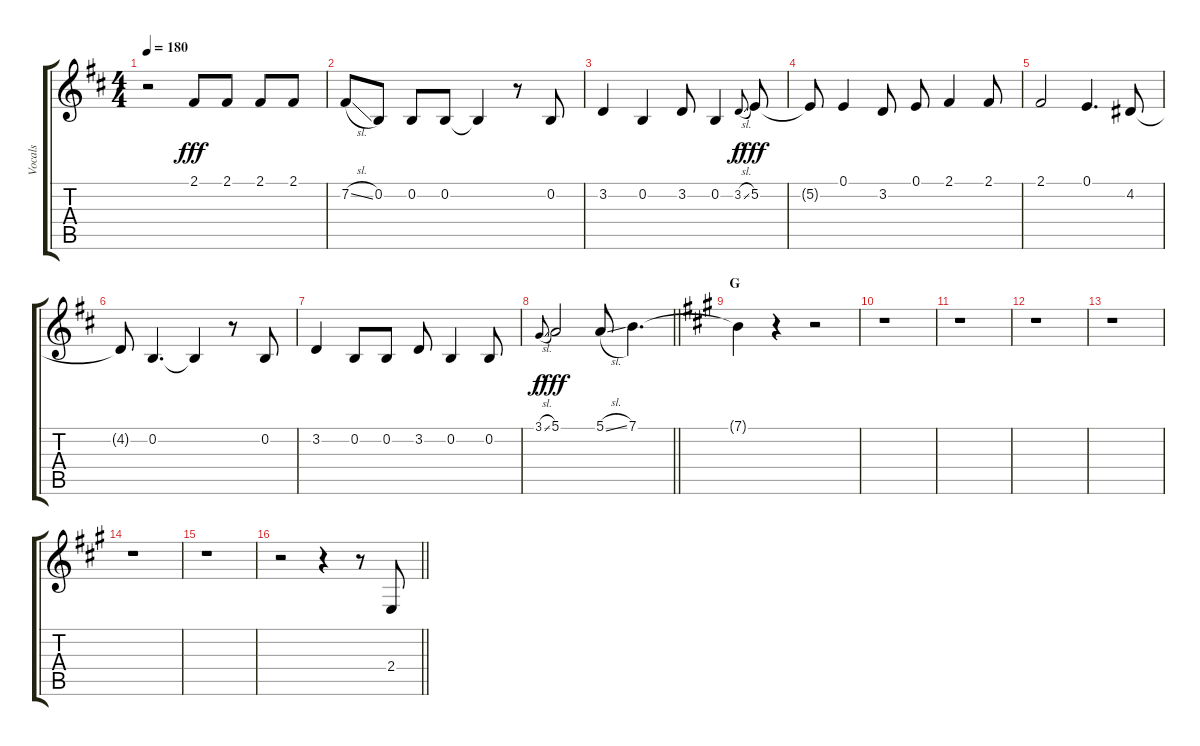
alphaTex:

\track ("Vocals" "Vocals") {instrument voiceoohs}
\staff {score tabs}
\tuning (E4 B3 G3 D3 A2 E2) {hide}
\ts (4 4)
\tempo 180
\clef g2
\ks d
r.2{dy fff} 2.1.8 2.1.8 2.1.8 2.1.8 |
7.2{sl}.8 0.2.8 0.2.8 0.2.8 0.2{t}.4 r.8 0.2.8 |
3.2.4 0.2.4 3.2.8 0.2.4 3.2{sl}.8{gr onbeat dy f} 5.2.8{dy fff} |
5.2{t}.8 0.1.4 3.2.8 0.1.8 2.1.4 2.1.8 |
2.1.2 0.1.4{d} 4.2.8 |
4.2{t}.8 0.2.4{d} 0.2{t}.4 r.8 0.2.8 |
3.2.4 0.2.8 0.2.8 3.2.8 0.2.4 0.2.8 |
\barLineRight lightlight
3.1{sl}.8{gr onbeat dy f} 5.1.2{dy fff} 5.1{sl}.8 7.1.4{d} |
\section ("" "G")
\ks a
7.1{t}.4 r.4 r.2 |
r.1 |
r.1 |
r.1 |
r.1 |
r.1 |
r.1 |
\barLineRight lightlight
r.2 r.4 r.8 2.4.8
